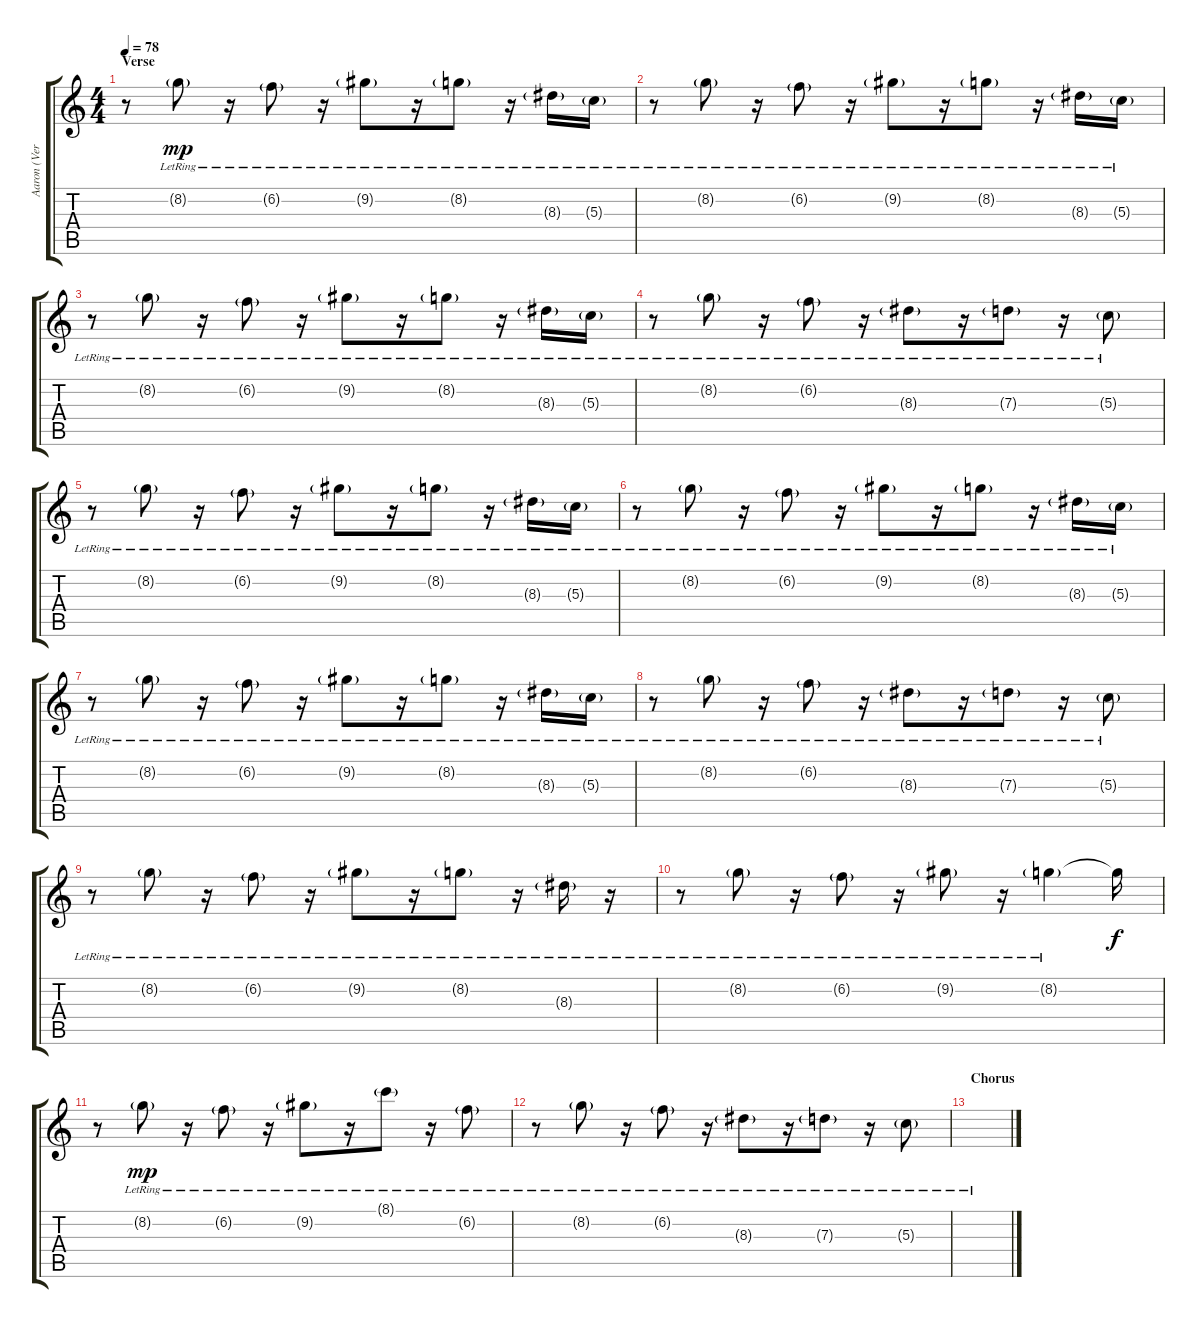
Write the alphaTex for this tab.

\track ("Aaron (Verse)" "Aaron (Ver") {instrument electricguitarjazz}
\staff {score tabs}
\tuning (E4 B3 G3 D3 A2 E2) {hide}
\ts (4 4)
\section ("" "Verse")
\tempo 78
\clef g2
\ks c
r.8{dy mp} 8.2{g lr}.8 r.16 6.2{g lr}.8 r.16 9.2{g lr}.8 r.16 8.2{g lr}.8 r.16 8.3{g lr}.16 5.3{g lr}.16 |
r.8 8.2{g lr}.8 r.16 6.2{g lr}.8 r.16 9.2{g lr}.8 r.16 8.2{g lr}.8 r.16 8.3{g lr}.16 5.3{g lr}.16 |
r.8 8.2{g lr}.8 r.16 6.2{g lr}.8 r.16 9.2{g lr}.8 r.16 8.2{g lr}.8 r.16 8.3{g lr}.16 5.3{g lr}.16 |
r.8 8.2{g lr}.8 r.16 6.2{g lr}.8 r.16 8.3{g lr}.8 r.16 7.3{g lr}.8 r.16 5.3{g lr}.8 |
r.8 8.2{g lr}.8 r.16 6.2{g lr}.8 r.16 9.2{g lr}.8 r.16 8.2{g lr}.8 r.16 8.3{g lr}.16 5.3{g lr}.16 |
r.8 8.2{g lr}.8 r.16 6.2{g lr}.8 r.16 9.2{g lr}.8 r.16 8.2{g lr}.8 r.16 8.3{g lr}.16 5.3{g lr}.16 |
r.8 8.2{g lr}.8 r.16 6.2{g lr}.8 r.16 9.2{g lr}.8 r.16 8.2{g lr}.8 r.16 8.3{g lr}.16 5.3{g lr}.16 |
r.8 8.2{g lr}.8 r.16 6.2{g lr}.8 r.16 8.3{g lr}.8 r.16 7.3{g lr}.8 r.16 5.3{g lr}.8 |
r.8 8.2{g lr}.8 r.16 6.2{g lr}.8 r.16 9.2{g lr}.8 r.16 8.2{g lr}.8 r.16 8.3{g lr}.16 r.16 |
r.8 8.2{g lr}.8 r.16 6.2{g lr}.8 r.16 9.2{g lr}.8 r.16 8.2{g lr}.4 8.2{t}.16{dy f} |
r.8 8.2{g lr}.8{dy mp} r.16 6.2{g lr}.8 r.16 9.2{g lr}.8 r.16 8.1{g lr}.8 r.16 6.2{g lr}.8 |
r.8 8.2{g lr}.8 r.16 6.2{g lr}.8 r.16 8.3{g lr}.8 r.16 7.3{g lr}.8 r.16 5.3{g lr}.8 |
\section ("" "Chorus")
